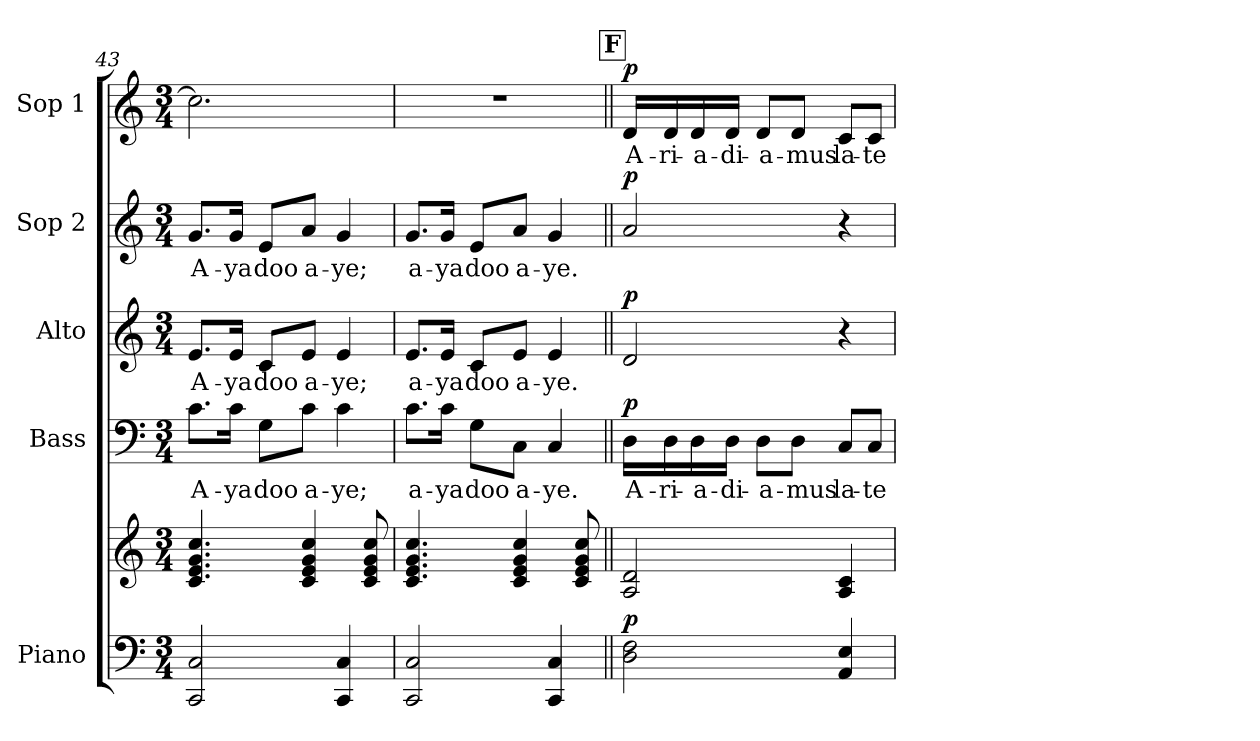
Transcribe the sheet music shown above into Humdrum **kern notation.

**kern	**kern	**dynam	**kern	**text	**dynam	**kern	**text	**dynam	**kern	**text	**dynam	**kern	**text	**dynam
*part5	*part5	*part5	*part4	*part4	*part4	*part3	*part3	*part3	*part2	*part2	*part2	*part1	*part1	*part1
*staff6	*staff5	*staff5/6	*staff4	*staff4	*staff4	*staff3	*staff3	*staff3	*staff2	*staff2	*staff2	*staff1	*staff1	*staff1
*I"Piano	*	*	*I"Bass	*	*	*I"Alto	*	*	*I"Sop 2	*	*	*I"Sop 1	*	*
*I'Pno.	*	*	*I'B.	*	*	*I'A.	*	*	*I'S.2	*	*	*I'S.1	*	*
*clefF4	*clefG2	*	*clefF4	*	*	*clefG2	*	*	*clefG2	*	*	*clefG2	*	*
*k[]	*k[]	*	*k[]	*	*	*k[]	*	*	*k[]	*	*	*k[]	*	*
*M3/4	*M3/4	*	*M3/4	*	*	*M3/4	*	*	*M3/4	*	*	*M3/4	*	*
=43	=43	=43	=43	=43	=43	=43	=43	=43	=43	=43	=43	=43	=43	=43
2CC/ 2C/	4.c/ 4.e/ 4.g/ 4.cc/	.	8.c\L	A-	.	8.e/L	A-	.	8.g/L	A-	.	2.cc\]	.	.
.	.	.	16c\Jk	-ya	.	16e/Jk	-ya	.	16g/Jk	-ya	.	.	.	.
.	.	.	8G\L	doo	.	8c/L	doo	.	8e/L	doo	.	.	.	.
.	4c/ 4e/ 4g/ 4cc/	.	8c\J	a-	.	8e/J	a-	.	8a/J	a-	.	.	.	.
4CC/ 4C/	.	.	4c\	-ye;	.	4e/	-ye;	.	4g/	-ye;	.	.	.	.
.	8c/ 8e/ 8g/ 8cc/	.	.	.	.	.	.	.	.	.	.	.	.	.
=44	=44	=44	=44	=44	=44	=44	=44	=44	=44	=44	=44	=44	=44	=44
2CC/ 2C/	4.c/ 4.e/ 4.g/ 4.cc/	.	8.c\L	a-	.	8.e/L	a-	.	8.g/L	a-	.	2.r	.	.
.	.	.	16c\Jk	-ya	.	16e/Jk	-ya	.	16g/Jk	-ya	.	.	.	.
.	.	.	8G\L	doo	.	8c/L	doo	.	8e/L	doo	.	.	.	.
.	4c/ 4e/ 4g/ 4cc/	.	8C\J	a-	.	8e/J	a-	.	8a/J	a-	.	.	.	.
4CC/ 4C/	.	.	4C/	-ye.	.	4e/	-ye.	.	4g/	-ye.	.	.	.	.
.	8c/ 8e/ 8g/ 8cc/	.	.	.	.	.	.	.	.	.	.	.	.	.
!!LO:LB:g=z
!!LO:REH:place=s1:a:B:fs=15.4267:t=F
=45||	=45||	=45||	=45||	=45||	=45||	=45||	=45||	=45||	=45||	=45||	=45||	=45||	=45||	=45||
!	!	!LO:DY:a=2	!	!	!LO:DY:a	!	!	!LO:DY:a	!	!	!LO:DY:a	!	!	!LO:DY:a
2D\ 2F\	2A/ 2d/	p	16D\LL	A-	p	2d/	.	p	2a/	.	p	16d/LL	A-	p
.	.	.	16D\	-ri-	.	.	.	.	.	.	.	16d/	-ri-	.
.	.	.	16D\	-a-	.	.	.	.	.	.	.	16d/	-a-	.
.	.	.	16D\JJ	-di-	.	.	.	.	.	.	.	16d/JJ	-di-	.
.	.	.	8D\L	-a-	.	.	.	.	.	.	.	8d/L	-a-	.
.	.	.	8D\J	-mus	.	.	.	.	.	.	.	8d/J	-mus	.
4AA/ 4E/	4A/ 4c/	.	8C/L	la-	.	4r	.	.	4r	.	.	8c/L	la-	.
.	.	.	8C/J	-te	.	.	.	.	.	.	.	8c/J	-te	.
=	=	=	=	=	=	=	=	=	=	=	=	=	=	=
*-	*-	*-	*-	*-	*-	*-	*-	*-	*-	*-	*-	*-	*-	*-
